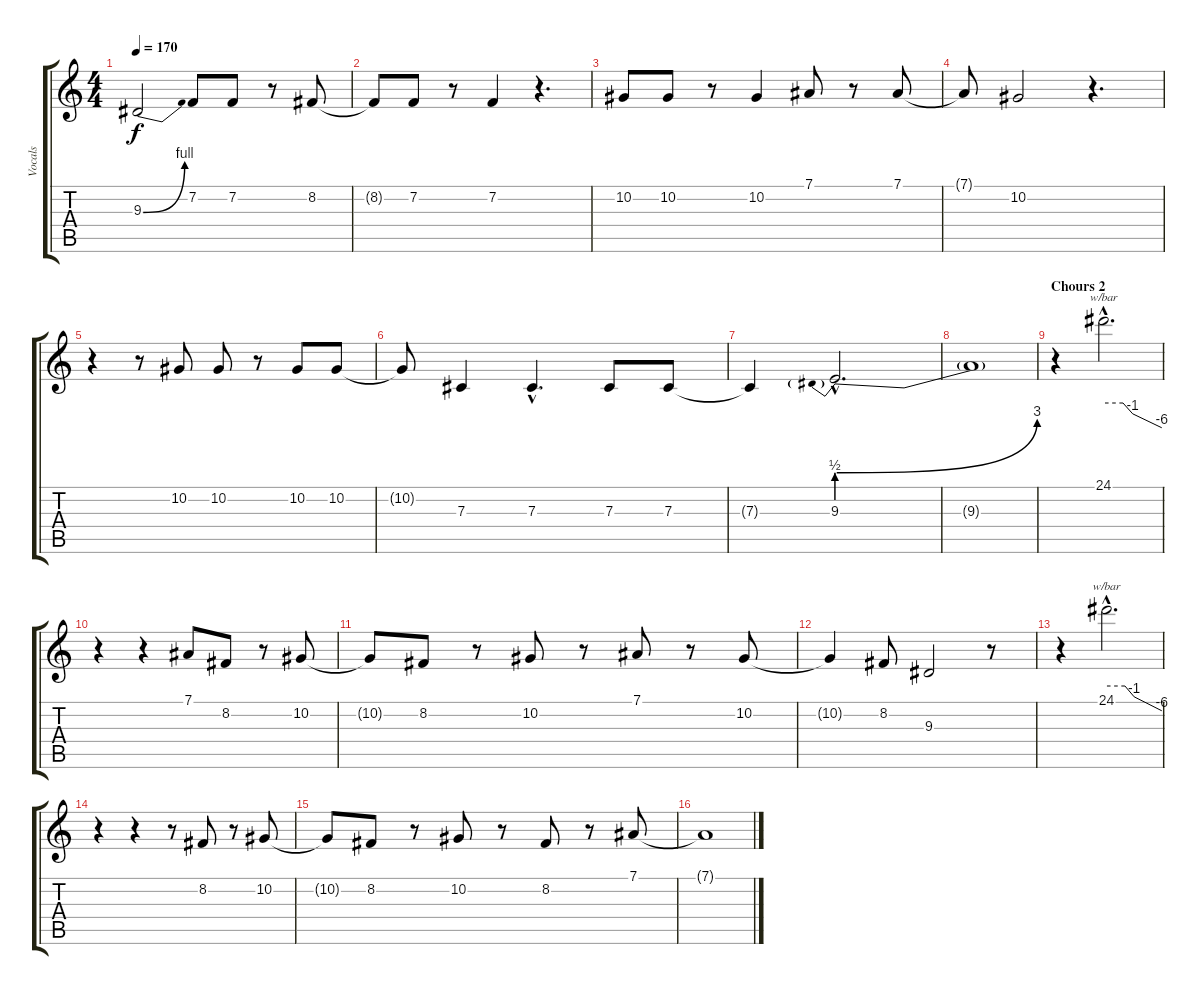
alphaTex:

\track ("Vocals" "Vocals") {instrument lead6voice}
\staff {score tabs}
\tuning (Eb4 Bb3 Gb3 Db3 Ab2 Eb2) {hide}
\ts (4 4)
\tempo 170
\clef g2
\ks c
9.3{be (bend 0 0 60 4)}.2{dy f} 7.2.8 7.2.8 r.8 8.2.8 |
8.2{t}.8 7.2.8 r.8 7.2.4 r.4{d} |
10.2.8 10.2.8 r.8 10.2.4 7.1.8 r.8 7.1.8 |
7.1{t}.8 10.2.2 r.4{d} |
r.4 r.8 10.2.8 10.2.8 r.8 10.2.8 10.2.8 |
10.2{t}.8 7.3.4 7.3{hac}.4{d} 7.3.8 7.3.8 |
7.3{t}.4 9.3{be (prebendbend 0 2 60 12) hac}.2{d} |
9.3{t}.1 |
\section ("" "Chours 2")
r.4 24.1{hac}.2{d tbe (custom default 0 0 20 0 30 -4 60 -24)} |
r.4 r.4 7.1.8 8.2.8 r.8 10.2.8 |
10.2{t}.8 8.2.8 r.8 10.2.8 r.8 7.1.8 r.8 10.2.8 |
10.2{t}.4 8.2.8 9.3.2 r.8 |
r.4 24.1{hac}.2{d tbe (custom default 0 0 20 0 30 -4 60 -24)} |
r.4 r.4 r.8 8.2.8 r.8 10.2.8 |
10.2{t}.8 8.2.8 r.8 10.2.8 r.8 8.2.8 r.8 7.1.8 |
7.1{t}.1
